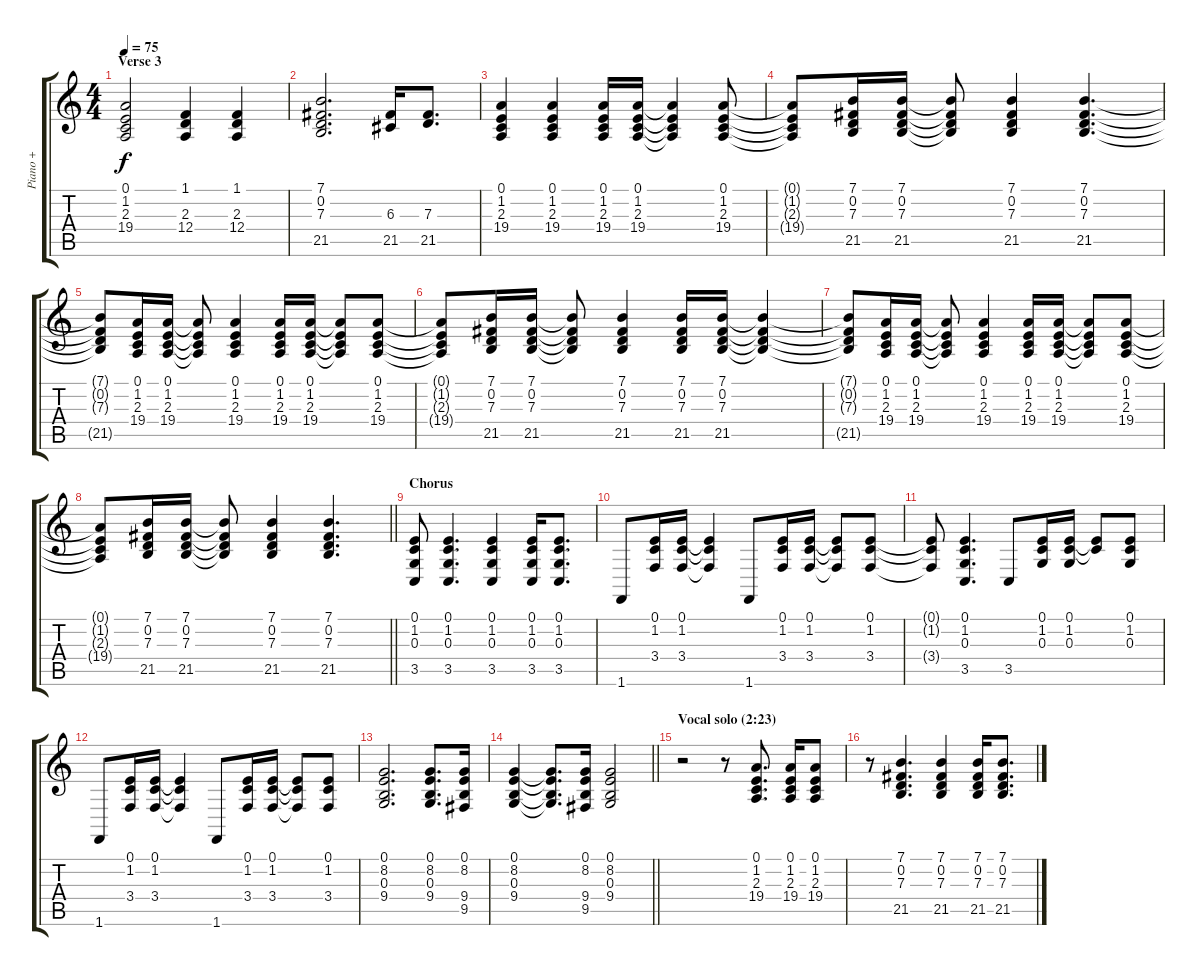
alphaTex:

\track ("Piano +" "Piano +") {instrument electricgrandpiano}
\staff {score tabs}
\tuning (E4 B3 G3 D3 A2 E2) {hide}
\ts (4 4)
\section ("" "Verse 3")
\tempo 75
\clef g2
\ks c
(0.1 1.2 2.3 19.4).2{dy f} (1.1 2.3 12.4).4 (1.1 2.3 12.4).4 |
(7.1 0.2 7.3 21.5).2{d} (6.3 21.5).16 (7.3 21.5).8{d} |
(0.1 1.2 2.3 19.4).4 (0.1 1.2 2.3 19.4).4 (0.1 1.2 2.3 19.4).16 (0.1 1.2 2.3 19.4).16 (0.1{t} 1.2{t} 2.3{t} 19.4{t}).4 (0.1 1.2 2.3 19.4).8 |
(0.1{t} 1.2{t} 2.3{t} 19.4{t}).8 (7.1 0.2 7.3 21.5).16 (7.1 0.2 7.3 21.5).16 (7.1{t} 0.2{t} 7.3{t} 21.5{t}).8 (7.1 0.2 7.3 21.5).4 (7.1 0.2 7.3 21.5).4{d} |
(7.1{t} 0.2{t} 7.3{t} 21.5{t}).8 (0.1 1.2 2.3 19.4).16 (0.1 1.2 2.3 19.4).16 (0.1{t} 1.2{t} 2.3{t} 19.4{t}).8 (0.1 1.2 2.3 19.4).4 (0.1 1.2 2.3 19.4).16 (0.1 1.2 2.3 19.4).16 (0.1{t} 1.2{t} 2.3{t} 19.4{t}).8 (0.1 1.2 2.3 19.4).8 |
(0.1{t} 1.2{t} 2.3{t} 19.4{t}).8 (7.1 0.2 7.3 21.5).16 (7.1 0.2 7.3 21.5).16 (7.1{t} 0.2{t} 7.3{t} 21.5{t}).8 (7.1 0.2 7.3 21.5).4 (7.1 0.2 7.3 21.5).16 (7.1 0.2 7.3 21.5).16 (7.1{t} 0.2{t} 7.3{t} 21.5{t}).4 |
(7.1{t} 0.2{t} 7.3{t} 21.5{t}).8 (0.1 1.2 2.3 19.4).16 (0.1 1.2 2.3 19.4).16 (0.1{t} 1.2{t} 2.3{t} 19.4{t}).8 (0.1 1.2 2.3 19.4).4 (0.1 1.2 2.3 19.4).16 (0.1 1.2 2.3 19.4).16 (0.1{t} 1.2{t} 2.3{t} 19.4{t}).8 (0.1 1.2 2.3 19.4).8 |
\barLineRight lightlight
(0.1{t} 1.2{t} 2.3{t} 19.4{t}).8 (7.1 0.2 7.3 21.5).16 (7.1 0.2 7.3 21.5).16 (7.1{t} 0.2{t} 7.3{t} 21.5{t}).8 (7.1 0.2 7.3 21.5).4 (7.1 0.2 7.3 21.5).4{d} |
\section ("" "Chorus")
(0.1 1.2 0.3 3.5).8 (0.1 1.2 0.3 3.5).4{d} (0.1 1.2 0.3 3.5).4 (0.1 1.2 0.3 3.5).16 (0.1 1.2 0.3 3.5).8{d} |
1.6.8 (0.1 1.2 3.4).16 (0.1 1.2 3.4).16 (0.1{t} 1.2{t} 3.4{t}).4 1.6.8 (0.1 1.2 3.4).16 (0.1 1.2 3.4).16 (0.1{t} 1.2{t} 3.4{t}).8 (0.1 1.2 3.4).8 |
(0.1{t} 1.2{t} 3.4{t}).8 (0.1 1.2 0.3 3.5).4{d} 3.5.8 (0.1 1.2 0.3).16 (0.1 1.2 0.3).16 (0.1{t} 1.2{t}).8 (0.1 1.2 0.3).8 |
1.6.8 (0.1 1.2 3.4).16 (0.1 1.2 3.4).16 (0.1{t} 1.2{t} 3.4{t}).4 1.6.8 (0.1 1.2 3.4).16 (0.1 1.2 3.4).16 (0.1{t} 1.2{t} 3.4{t}).8 (0.1 1.2 3.4).8 |
(0.1 8.2 0.3 9.4).2{d} (0.1 8.2 0.3 9.4).8{d} (0.1 8.2 9.4 9.5).16 |
\barLineRight lightlight
(0.1 8.2 0.3 9.4).4 (0.1{t} 8.2{t} 0.3{t} 9.4{t}).8{d} (0.1 8.2 9.4 9.5).16 (0.1 8.2 0.3 9.4).2 |
\section ("" "Vocal solo (2:23)")
r.2 r.8 (0.1 1.2 2.3 19.4).8{d} (0.1 1.2 2.3 19.4).16 (0.1 1.2 2.3 19.4).8 |
r.8 (7.1 0.2 7.3 21.5).4{d} (7.1 0.2 7.3 21.5).4 (7.1 0.2 7.3 21.5).16 (7.1 0.2 7.3 21.5).8{d}
